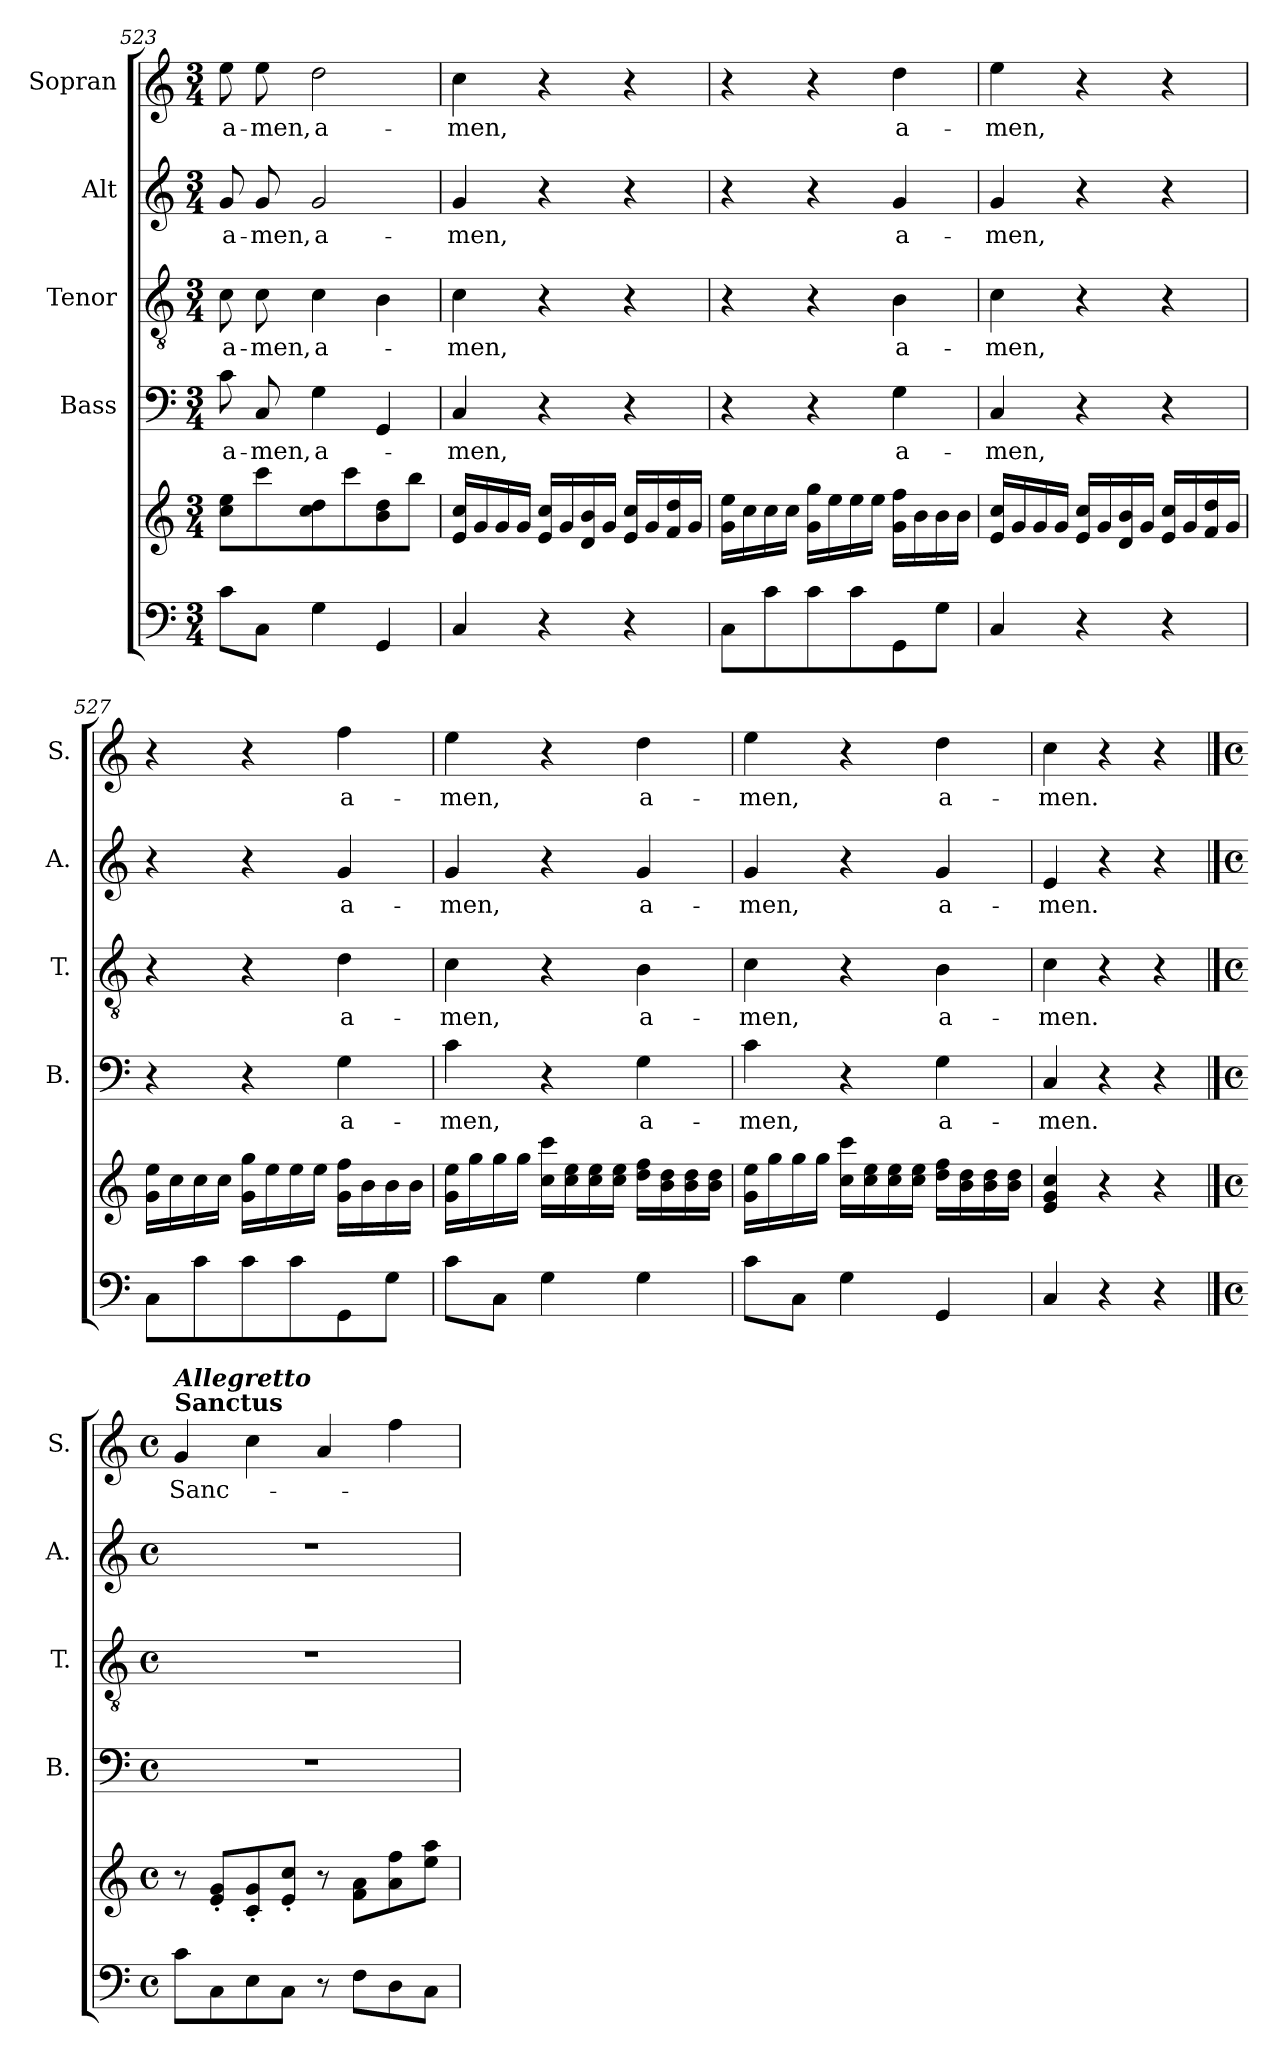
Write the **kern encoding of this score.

**kern	**kern	**kern	**text	**kern	**text	**kern	**text	**kern	**text
*part5	*part5	*part4	*part4	*part3	*part3	*part2	*part2	*part1	*part1
*staff6	*staff5	*staff4	*staff4	*staff3	*staff3	*staff2	*staff2	*staff1	*staff1
*	*	*I"Bass	*	*I"Tenor	*	*I"Alt	*	*I"Sopran	*
*	*	*I'B.	*	*I'T.	*	*I'A.	*	*I'S.	*
*clefF4	*clefG2	*clefF4	*	*clefGv2	*	*clefG2	*	*clefG2	*
*k[]	*k[]	*k[]	*	*k[]	*	*k[]	*	*k[]	*
*C:	*C:	*C:	*	*C:	*	*C:	*	*C:	*
*M3/4	*M3/4	*M3/4	*	*M3/4	*	*M3/4	*	*M3/4	*
=523	=523	=523	=523	=523	=523	=523	=523	=523	=523
!	!	!	!LO:LY:b	!	!LO:LY:b	!	!LO:LY:b	!	!LO:LY:b
8c\L	8cc\ 8ee\L	8c\	a-	8c\	a-	8g/	a-	8ee\	a-
!	!	!	!LO:LY:b	!	!LO:LY:b	!	!LO:LY:b	!	!LO:LY:b
8C\J	8ccc\	8C/	-men,	8c\	-men,	8g/	-men,	8ee\	-men,
!	!	!	!LO:LY:b	!	!LO:LY:b	!	!LO:LY:b	!	!LO:LY:b
4G\	8cc\ 8dd\	4G\	a-	4c\	a-	2g/	a-	2dd\	a-
.	8ccc\	.	.	.	.	.	.	.	.
4GG/	8b\ 8dd\	4GG/	.	4B\	.	.	.	.	.
.	8bb\J	.	.	.	.	.	.	.	.
=524	=524	=524	=524	=524	=524	=524	=524	=524	=524
!	!	!	!LO:LY:b	!	!LO:LY:b	!	!LO:LY:b	!	!LO:LY:b
4C/	16e/ 16cc/LL	4C/	-men,	4c\	-men,	4g/	-men,	4cc\	-men,
.	16g/	.	.	.	.	.	.	.	.
.	16g/	.	.	.	.	.	.	.	.
.	16g/JJ	.	.	.	.	.	.	.	.
4r	16e/ 16cc/LL	4r	.	4r	.	4r	.	4r	.
.	16g/	.	.	.	.	.	.	.	.
.	16d/ 16b/	.	.	.	.	.	.	.	.
.	16g/JJ	.	.	.	.	.	.	.	.
4r	16e/ 16cc/LL	4r	.	4r	.	4r	.	4r	.
.	16g/	.	.	.	.	.	.	.	.
.	16f/ 16dd/	.	.	.	.	.	.	.	.
.	16g/JJ	.	.	.	.	.	.	.	.
!!LO:PB:g=z
=525	=525	=525	=525	=525	=525	=525	=525	=525	=525
8C\L	16g\ 16ee\LL	4r	.	4r	.	4r	.	4r	.
.	16cc\	.	.	.	.	.	.	.	.
8c\	16cc\	.	.	.	.	.	.	.	.
.	16cc\JJ	.	.	.	.	.	.	.	.
8c\	16g\ 16gg\LL	4r	.	4r	.	4r	.	4r	.
.	16ee\	.	.	.	.	.	.	.	.
8c\	16ee\	.	.	.	.	.	.	.	.
.	16ee\JJ	.	.	.	.	.	.	.	.
!	!	!	!LO:LY:b	!	!LO:LY:b	!	!LO:LY:b	!	!LO:LY:b
8GG\	16g\ 16ff\LL	4G\	a-	4B\	a-	4g/	a-	4dd\	a-
.	16b\	.	.	.	.	.	.	.	.
8G\J	16b\	.	.	.	.	.	.	.	.
.	16b\JJ	.	.	.	.	.	.	.	.
=526	=526	=526	=526	=526	=526	=526	=526	=526	=526
!	!	!	!LO:LY:b	!	!LO:LY:b	!	!LO:LY:b	!	!LO:LY:b
4C/	16e/ 16cc/LL	4C/	-men,	4c\	-men,	4g/	-men,	4ee\	-men,
.	16g/	.	.	.	.	.	.	.	.
.	16g/	.	.	.	.	.	.	.	.
.	16g/JJ	.	.	.	.	.	.	.	.
4r	16e/ 16cc/LL	4r	.	4r	.	4r	.	4r	.
.	16g/	.	.	.	.	.	.	.	.
.	16d/ 16b/	.	.	.	.	.	.	.	.
.	16g/JJ	.	.	.	.	.	.	.	.
4r	16e/ 16cc/LL	4r	.	4r	.	4r	.	4r	.
.	16g/	.	.	.	.	.	.	.	.
.	16f/ 16dd/	.	.	.	.	.	.	.	.
.	16g/JJ	.	.	.	.	.	.	.	.
=527	=527	=527	=527	=527	=527	=527	=527	=527	=527
8C\L	16g\ 16ee\LL	4r	.	4r	.	4r	.	4r	.
.	16cc\	.	.	.	.	.	.	.	.
8c\	16cc\	.	.	.	.	.	.	.	.
.	16cc\JJ	.	.	.	.	.	.	.	.
8c\	16g\ 16gg\LL	4r	.	4r	.	4r	.	4r	.
.	16ee\	.	.	.	.	.	.	.	.
8c\	16ee\	.	.	.	.	.	.	.	.
.	16ee\JJ	.	.	.	.	.	.	.	.
!	!	!	!LO:LY:b	!	!LO:LY:b	!	!LO:LY:b	!	!LO:LY:b
8GG\	16g\ 16ff\LL	4G\	a-	4d\	a-	4g/	a-	4ff\	a-
.	16b\	.	.	.	.	.	.	.	.
8G\J	16b\	.	.	.	.	.	.	.	.
.	16b\JJ	.	.	.	.	.	.	.	.
!!LO:LB:g=z
=528	=528	=528	=528	=528	=528	=528	=528	=528	=528
!	!	!	!LO:LY:b	!	!LO:LY:b	!	!LO:LY:b	!	!LO:LY:b
8c\L	16g\ 16ee\LL	4c\	-men,	4c\	-men,	4g/	-men,	4ee\	-men,
.	16gg\	.	.	.	.	.	.	.	.
8C\J	16gg\	.	.	.	.	.	.	.	.
.	16gg\JJ	.	.	.	.	.	.	.	.
4G\	16cc\ 16ccc\LL	4r	.	4r	.	4r	.	4r	.
.	16cc\ 16ee\	.	.	.	.	.	.	.	.
.	16cc\ 16ee\	.	.	.	.	.	.	.	.
.	16cc\ 16ee\JJ	.	.	.	.	.	.	.	.
!	!	!	!LO:LY:b	!	!LO:LY:b	!	!LO:LY:b	!	!LO:LY:b
4G\	16dd\ 16ff\LL	4G\	a-	4B\	a-	4g/	a-	4dd\	a-
.	16b\ 16dd\	.	.	.	.	.	.	.	.
.	16b\ 16dd\	.	.	.	.	.	.	.	.
.	16b\ 16dd\JJ	.	.	.	.	.	.	.	.
=529	=529	=529	=529	=529	=529	=529	=529	=529	=529
!	!	!	!LO:LY:b	!	!LO:LY:b	!	!LO:LY:b	!	!LO:LY:b
8c\L	16g\ 16ee\LL	4c\	-men,	4c\	-men,	4g/	-men,	4ee\	-men,
.	16gg\	.	.	.	.	.	.	.	.
8C\J	16gg\	.	.	.	.	.	.	.	.
.	16gg\JJ	.	.	.	.	.	.	.	.
4G\	16cc\ 16ccc\LL	4r	.	4r	.	4r	.	4r	.
.	16cc\ 16ee\	.	.	.	.	.	.	.	.
.	16cc\ 16ee\	.	.	.	.	.	.	.	.
.	16cc\ 16ee\JJ	.	.	.	.	.	.	.	.
!	!	!	!LO:LY:b	!	!LO:LY:b	!	!LO:LY:b	!	!LO:LY:b
4GG/	16dd\ 16ff\LL	4G\	a-	4B\	a-	4g/	a-	4dd\	a-
.	16b\ 16dd\	.	.	.	.	.	.	.	.
.	16b\ 16dd\	.	.	.	.	.	.	.	.
.	16b\ 16dd\JJ	.	.	.	.	.	.	.	.
=530	=530	=530	=530	=530	=530	=530	=530	=530	=530
!	!	!	!LO:LY:b	!	!LO:LY:b	!	!LO:LY:b	!	!LO:LY:b
4C/	4e/ 4g/ 4cc/	4C/	-men.	4c\	-men.	4e/	-men.	4cc\	-men.
4r	4r	4r	.	4r	.	4r	.	4r	.
4r	4r	4r	.	4r	.	4r	.	4r	.
!!LO:PB:g=z
==531	==531	==531	==531	==531	==531	==531	==531	==531	==531
*M4/4	*M4/4	*M4/4	*	*M4/4	*	*M4/4	*	*M4/4	*
*met(c)	*met(c)	*met(c)	*	*met(c)	*	*met(c)	*	*met(c)	*
!	!	!	!	!	!	!	!	!LO:TX:a:B:t=Sanctus	!
!	!	!	!	!	!	!	!	!LO:TX:a:Bi:t=Allegretto	!
!	!	!	!	!	!	!	!	!	!LO:LY:b
8c\L	8r	1r	.	1r	.	1r	.	4g/	Sanc-
8C\	8e/'< 8g/'<L	.	.	.	.	.	.	.	.
8E\	8c/'< 8g/'<	.	.	.	.	.	.	4cc\	.
8C\J	8e/'< 8cc/'<J	.	.	.	.	.	.	.	.
8r	8r	.	.	.	.	.	.	4a/	.
8F\L	8f\ 8a\L	.	.	.	.	.	.	.	.
8D\	8a\ 8ff\	.	.	.	.	.	.	4ff\	.
8C\J	8ee\ 8aa\J	.	.	.	.	.	.	.	.
=	=	=	=	=	=	=	=	=	=
*-	*-	*-	*-	*-	*-	*-	*-	*-	*-
